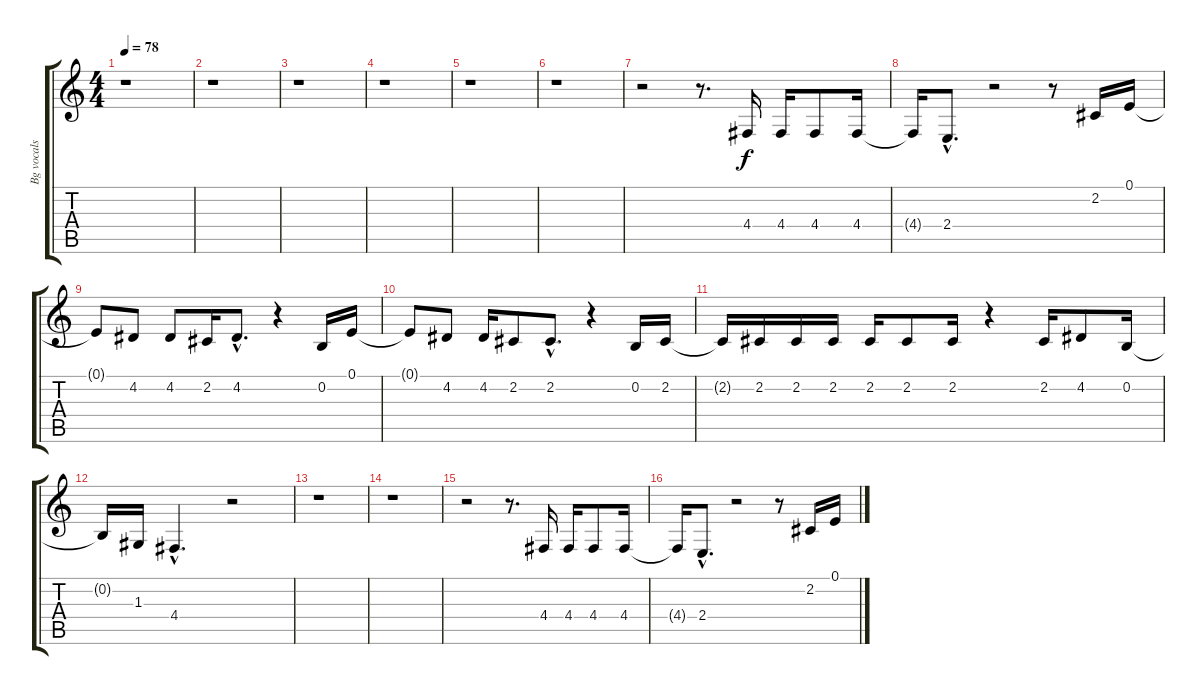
\track ("Bg vocals" "Bg vocals") {instrument flute}
\staff {score tabs}
\tuning (E4 B3 G3 D3 A2 E2) {hide}
\ts (4 4)
\tempo 78
\clef g2
\ks c
r.1{dy f instrument flute} |
r.1 |
r.1 |
r.1 |
r.1 |
r.1 |
r.2 r.8{d} 4.4.16 4.4.16 4.4.8 4.4.16 |
4.4{t}.16 2.4{hac}.8{d} r.2 r.8 2.2.16 0.1.16 |
0.1{t}.8 4.2.8 4.2.8 2.2.16 4.2{hac}.8{d} r.4 0.2.16 0.1.16 |
0.1{t}.8 4.2.8 4.2.16 2.2.8 2.2{hac}.8{d} r.4 0.2.16 2.2.16 |
2.2{t}.16 2.2.16 2.2.16 2.2.16 2.2.16 2.2.8 2.2.16 r.4 2.2.16 4.2.8 0.2.16 |
0.2{t}.16 1.3.16 4.4{hac}.4{d} r.2 |
r.1 |
r.1 |
r.2 r.8{d} 4.4.16 4.4.16 4.4.8 4.4.16 |
4.4{t}.16 2.4{hac}.8{d} r.2 r.8 2.2.16 0.1.16
